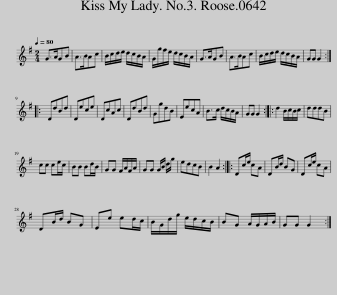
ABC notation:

X:1
L:1/8
Q:1/4=80
M:2/4
I:linebreak $
K:G
V:1 treble
V:1
 G>AGB | A>BAc | B/c/d/e/ d/c/B/A/ | G/g/f/e/ d/c/B/A/ | G>AGB | %5
 A>BAc | B/c/d/e/ d/c/B/A/ | GG G2 ::$ DdBd | Dece | %10
 DcAc | DdBd | GgdB | EecA | B>c d/c/B/A/ | %15
 GG G2 :: d2 B/c/B/c/ | dddB |$ cc ce/c/ | BB Bd/B/ | %20
 GG F/A/F/A/ | GG G/B/ d/g/ | edcB | B2 A2 :: Dc/e/ cA | %25
 DB/d/ BG | Dc/e/ cA |$ DB/d/ BG | Ee ed/c/ | B/G/d/g/ e/d/c/B/ | %30
 BG A/G/A/B/ | GG G2 :| %32
